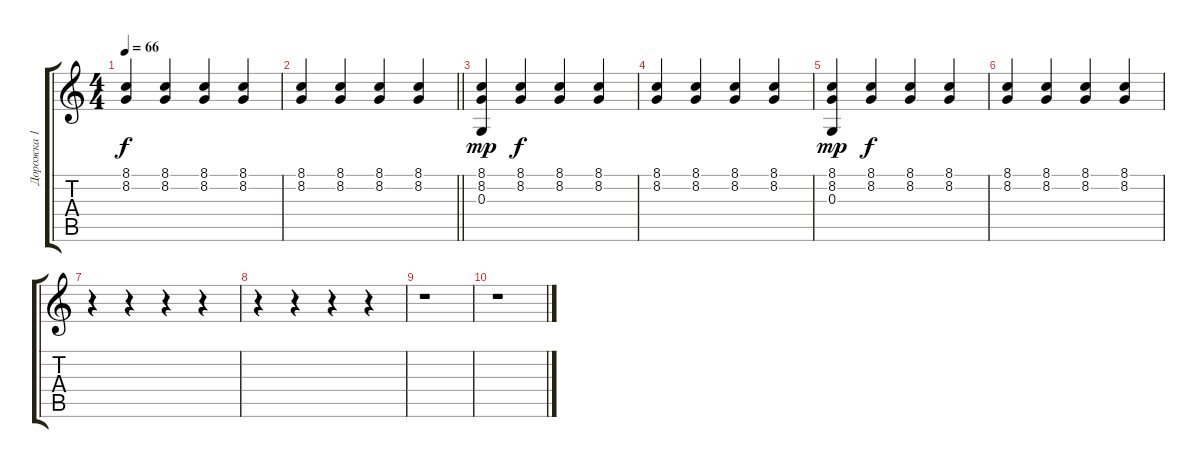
\track ("Дорожка 1" "Дорожка 1") {instrument acousticgrandpiano}
\staff {score tabs}
\tuning (E4 B3 G3 D3 A2 E2) {hide}
\ts (4 4)
\tempo 66
\clef g2
\ks c
(8.1 8.2).4{dy f} (8.1 8.2).4 (8.1 8.2).4 (8.1 8.2).4 |
\barLineRight lightlight
(8.1 8.2).4 (8.1 8.2).4 (8.1 8.2).4 (8.1 8.2).4 |
(8.1 8.2 0.3).4{dy mp} (8.1 8.2).4{dy f} (8.1 8.2).4 (8.1 8.2).4 |
(8.1 8.2).4 (8.1 8.2).4 (8.1 8.2).4 (8.1 8.2).4 |
(8.1 8.2 0.3).4{dy mp} (8.1 8.2).4{dy f} (8.1 8.2).4 (8.1 8.2).4 |
(8.1 8.2).4 (8.1 8.2).4 (8.1 8.2).4 (8.1 8.2).4 |
r.4 r.4 r.4 r.4 |
r.4 r.4 r.4 r.4 |
r.1 |
r.1
